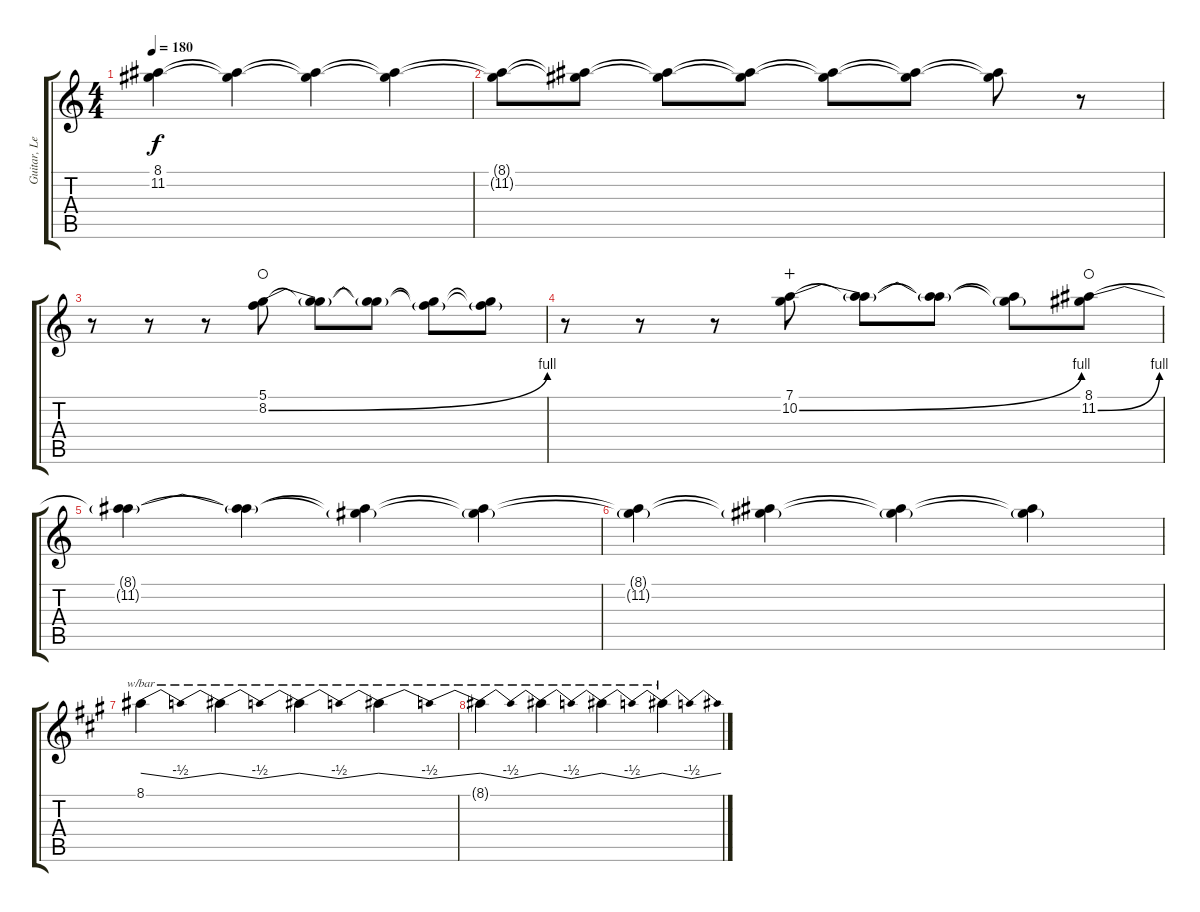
\track ("Guitar, Lead w/Talkbox" "Guitar, Le") {instrument distortionguitar}
\staff {score tabs}
\tuning (D4 A3 F3 C3 G2 D2) {hide}
\ts (4 4)
\tempo 180
\clef g2
\ks c
(8.1{t} 11.2{t}).4{dy f} (8.1{t} 11.2{t}).4 (8.1{t} 11.2{t}).4 (8.1{t} 11.2{t}).4 |
(8.1{t} 11.2{t}).8 (8.1{t} 11.2{t}).8 (8.1{t} 11.2{t}).8 (8.1{t} 11.2{t}).8 (8.1{t} 11.2{t}).8 (8.1{t} 11.2{t}).8 (8.1{t} 11.2{t}).8 r.8 |
r.8 r.8 r.8 (5.1 8.2{be (bend 0 0 60 4)}).8{waho} (5.1{t} 8.2{t}).8 (5.1{t} 8.2{t}).8 (5.1{t} 8.2{t}).8 (5.1{t} 8.2{t}).8 |
r.8 r.8 r.8 (7.1 10.2{be (bend 0 0 60 4)}).8{wahc} (7.1{t} 10.2{t}).8 (7.1{t} 10.2{t}).8 (7.1{t} 10.2{t}).8 (8.1 11.2{be (bend 0 0 60 4)}).8{waho} |
(8.1{t} 11.2{t}).4 (8.1{t} 11.2{t}).4 (8.1{t} 11.2{t}).4 (8.1{t} 11.2{t}).4 |
(8.1{t} 11.2{t}).4 (8.1{t} 11.2{t}).4 (8.1{t} 11.2{t}).4 (8.1{t} 11.2{t}).4 |
\ks a
8.1.4{tbe (dip default 0 0 30 -2 60 0)} 8.1{t}.4{tbe (dip default 0 0 30 -2 60 0)} 8.1{t}.4{tbe (dip default 0 0 30 -2 60 0)} 8.1{t}.4{tbe (dip default 0 0 30 -2 60 0)} |
8.1{t}.4{tbe (dip default 0 0 30 -2 60 0)} 8.1{t}.4{tbe (dip default 0 0 30 -2 60 0)} 8.1{t}.4{tbe (dip default 0 0 30 -2 60 0)} 8.1{t}.4{tbe (dip default 0 0 30 -2 60 0)}
